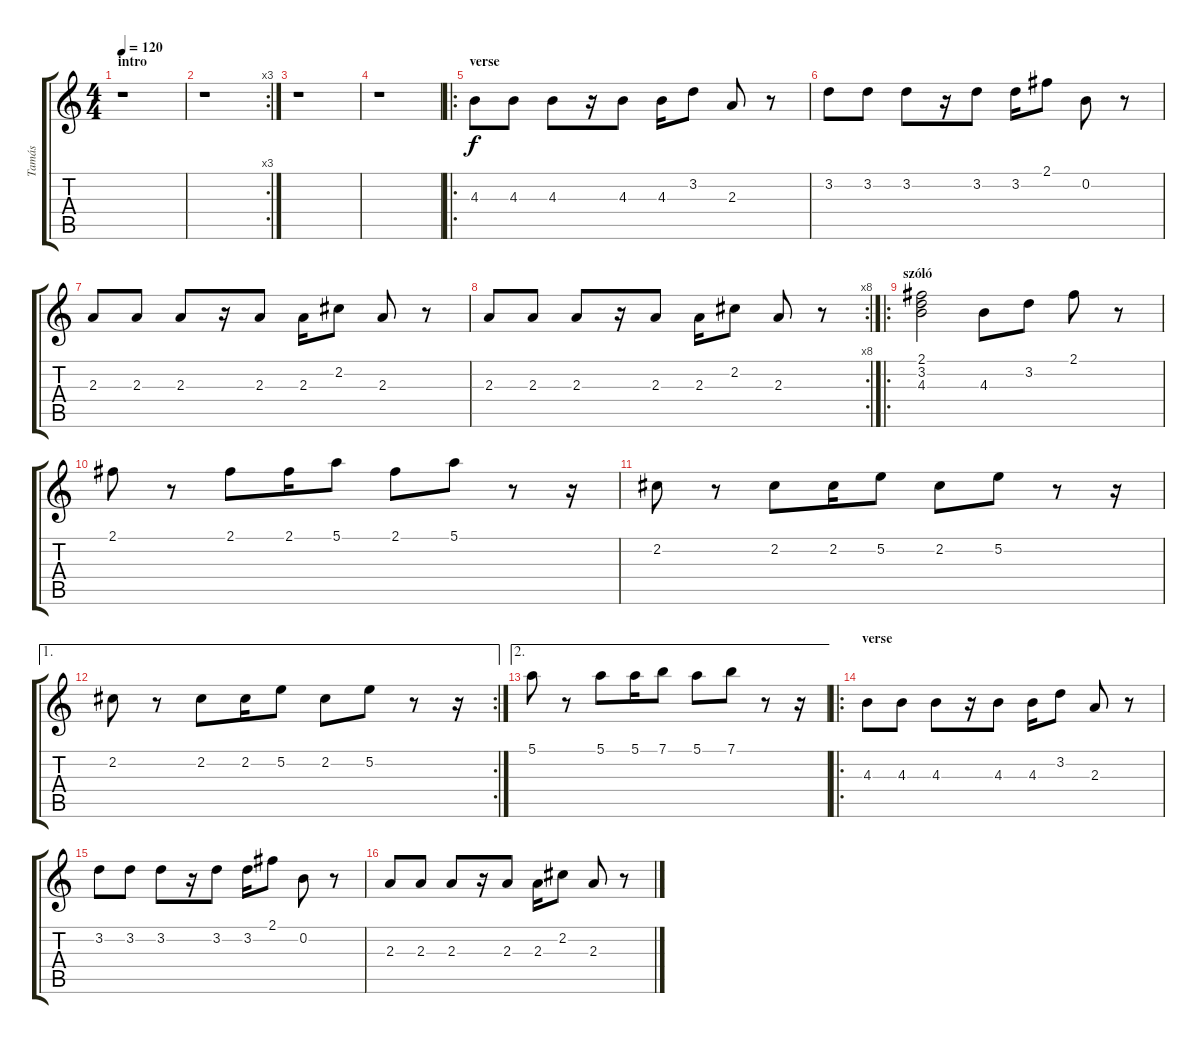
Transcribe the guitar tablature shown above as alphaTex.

\track ("Tamás" "Tamás") {instrument distortionguitar}
\staff {score tabs}
\tuning (E4 B3 G3 D3 A2 E2) {hide}
\ts (4 4)
\section ("" "intro")
\tempo 120
\clef g2
\ks c
r.1{dy f instrument distortionguitar} |
\rc 3
r.1 |
r.1 |
r.1 |
\ro
\section ("" "verse")
4.3.8 4.3.8 4.3.8 r.16 4.3.8 4.3.16 3.2.8 2.3.8 r.8 |
3.2.8 3.2.8 3.2.8 r.16 3.2.8 3.2.16 2.1.8 0.2.8 r.8 |
2.3.8 2.3.8 2.3.8 r.16 2.3.8 2.3.16 2.2.8 2.3.8 r.8 |
\rc 8
2.3.8 2.3.8 2.3.8 r.16 2.3.8 2.3.16 2.2.8 2.3.8 r.8 |
\ro
\section ("" "szóló")
(2.1 3.2 4.3).2 4.3.8 3.2.8 2.1.8 r.8 |
2.1.8 r.8 2.1.8 2.1.16 5.1.8 2.1.8 5.1.8 r.8 r.16 |
2.2.8 r.8 2.2.8 2.2.16 5.2.8 2.2.8 5.2.8 r.8 r.16 |
\ae 1
\rc 2
2.2.8 r.8 2.2.8 2.2.16 5.2.8 2.2.8 5.2.8 r.8 r.16 |
\ae 2
5.1.8 r.8 5.1.8 5.1.16 7.1.8 5.1.8 7.1.8 r.8 r.16 |
\ro
\section ("" "verse")
4.3.8 4.3.8 4.3.8 r.16 4.3.8 4.3.16 3.2.8 2.3.8 r.8 |
3.2.8 3.2.8 3.2.8 r.16 3.2.8 3.2.16 2.1.8 0.2.8 r.8 |
2.3.8 2.3.8 2.3.8 r.16 2.3.8 2.3.16 2.2.8 2.3.8 r.8
